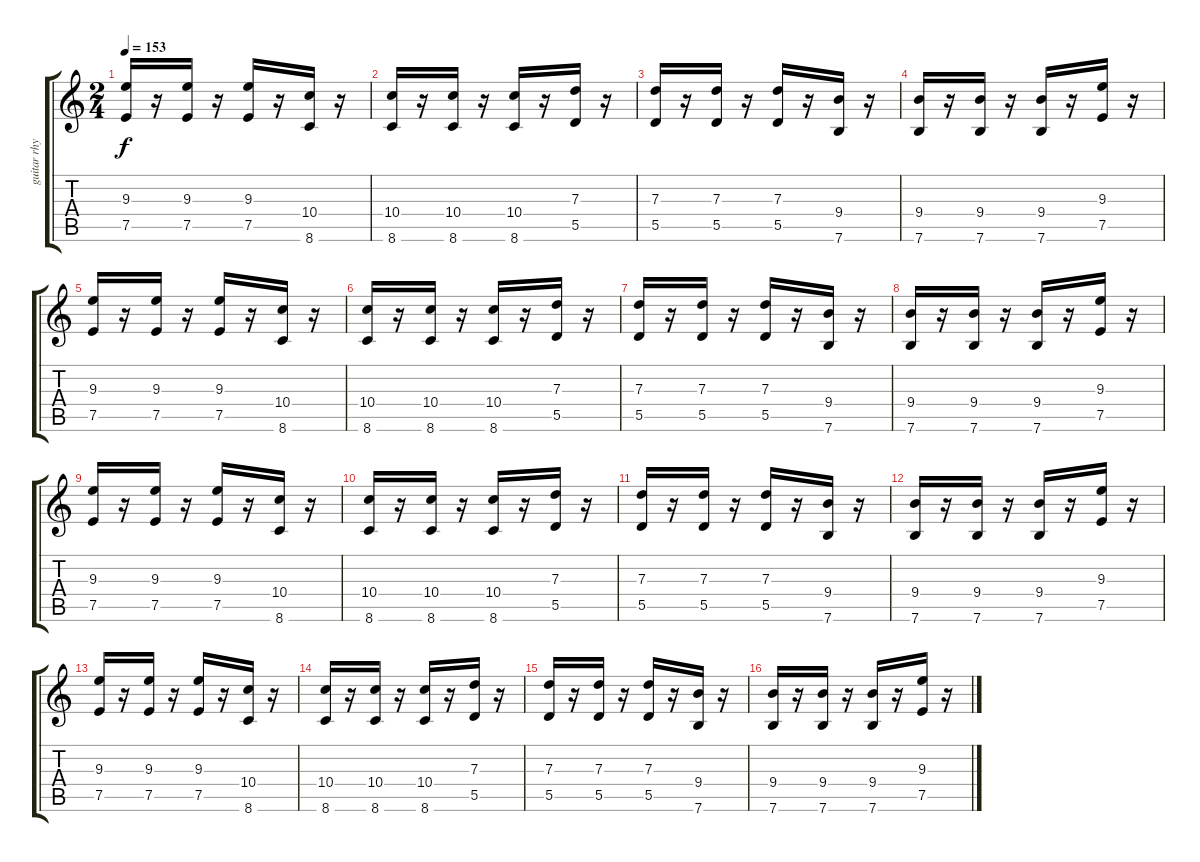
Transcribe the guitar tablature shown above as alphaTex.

\track ("guitar rhythm right" "guitar rhy") {instrument distortionguitar}
\staff {score tabs}
\tuning (E4 B3 G3 D3 A2 E2) {hide}
\ts (2 4)
\tempo 153
\clef g2
\ks c
(9.3 7.5).16{dy f} r.16 (9.3 7.5).16 r.16 (9.3 7.5).16 r.16 (10.4 8.6).16 r.16 |
(10.4 8.6).16 r.16 (10.4 8.6).16 r.16 (10.4 8.6).16 r.16 (7.3 5.5).16 r.16 |
(7.3 5.5).16 r.16 (7.3 5.5).16 r.16 (7.3 5.5).16 r.16 (9.4 7.6).16 r.16 |
(9.4 7.6).16 r.16 (9.4 7.6).16 r.16 (9.4 7.6).16 r.16 (9.3 7.5).16 r.16 |
(9.3 7.5).16 r.16 (9.3 7.5).16 r.16 (9.3 7.5).16 r.16 (10.4 8.6).16 r.16 |
(10.4 8.6).16 r.16 (10.4 8.6).16 r.16 (10.4 8.6).16 r.16 (7.3 5.5).16 r.16 |
(7.3 5.5).16 r.16 (7.3 5.5).16 r.16 (7.3 5.5).16 r.16 (9.4 7.6).16 r.16 |
(9.4 7.6).16 r.16 (9.4 7.6).16 r.16 (9.4 7.6).16 r.16 (9.3 7.5).16 r.16 |
(9.3 7.5).16 r.16 (9.3 7.5).16 r.16 (9.3 7.5).16 r.16 (10.4 8.6).16 r.16 |
(10.4 8.6).16 r.16 (10.4 8.6).16 r.16 (10.4 8.6).16 r.16 (7.3 5.5).16 r.16 |
(7.3 5.5).16 r.16 (7.3 5.5).16 r.16 (7.3 5.5).16 r.16 (9.4 7.6).16 r.16 |
(9.4 7.6).16 r.16 (9.4 7.6).16 r.16 (9.4 7.6).16 r.16 (9.3 7.5).16 r.16 |
(9.3 7.5).16 r.16 (9.3 7.5).16 r.16 (9.3 7.5).16 r.16 (10.4 8.6).16 r.16 |
(10.4 8.6).16 r.16 (10.4 8.6).16 r.16 (10.4 8.6).16 r.16 (7.3 5.5).16 r.16 |
(7.3 5.5).16 r.16 (7.3 5.5).16 r.16 (7.3 5.5).16 r.16 (9.4 7.6).16 r.16 |
(9.4 7.6).16 r.16 (9.4 7.6).16 r.16 (9.4 7.6).16 r.16 (9.3 7.5).16 r.16
